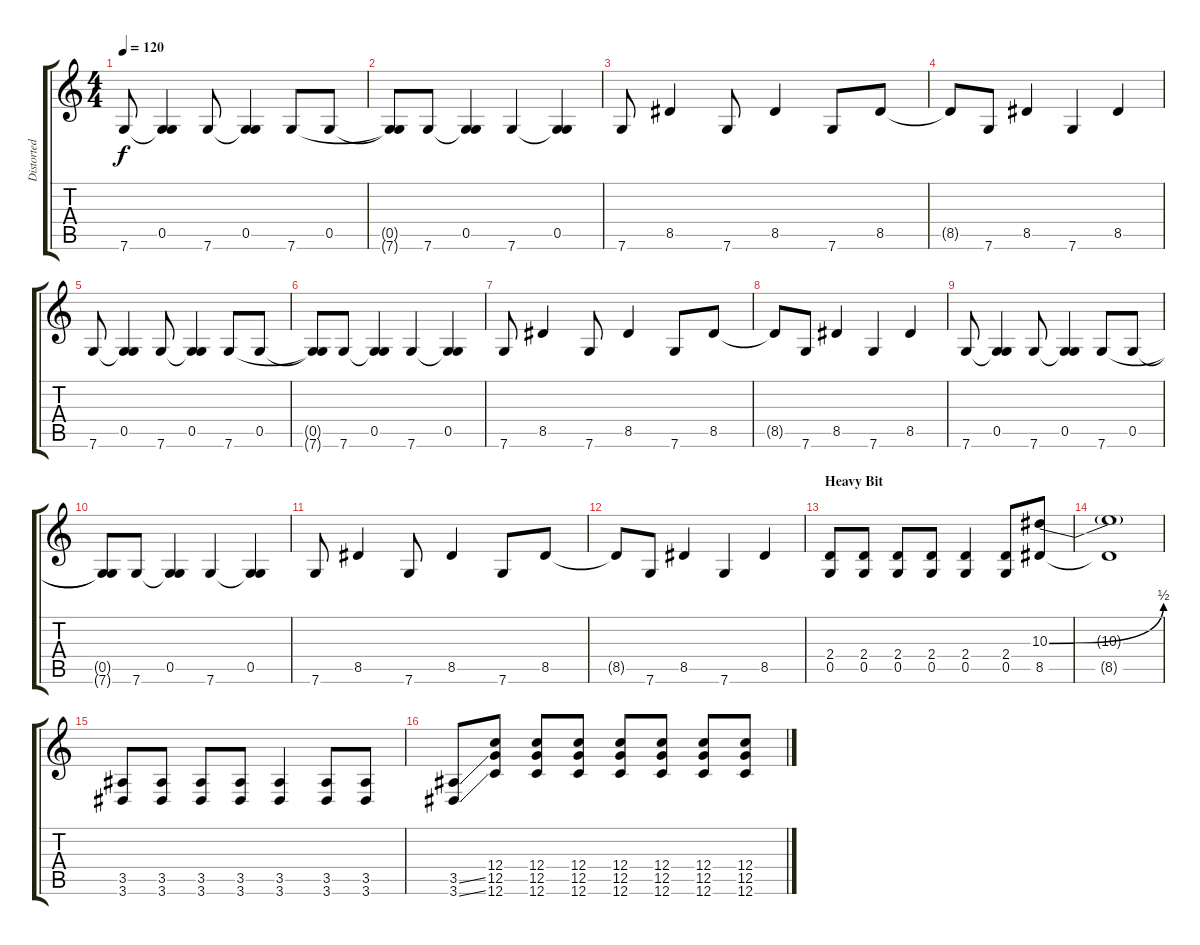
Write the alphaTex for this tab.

\track ("Distorted Guitar" "Distorted ") {instrument distortionguitar}
\staff {score tabs}
\tuning (D4 A3 F3 C3 G2 C2) {hide}
\ts (4 4)
\tempo 120
\clef g2
\ks c
7.6.8{dy f volume 7} (0.5 7.6{t}).4 7.6.8 (0.5 7.6{t}).4 7.6.8 0.5.8 |
(0.5{t} 7.6{t}).8 7.6.8 (0.5 7.6{t}).4 7.6.4 (0.5 7.6{t}).4 |
7.6.8 8.5.4 7.6.8 8.5.4 7.6.8 8.5.8 |
8.5{t}.8 7.6.8 8.5.4 7.6.4 8.5.4 |
7.6.8 (0.5 7.6{t}).4 7.6.8 (0.5 7.6{t}).4 7.6.8 0.5.8 |
(0.5{t} 7.6{t}).8 7.6.8 (0.5 7.6{t}).4 7.6.4 (0.5 7.6{t}).4 |
7.6.8 8.5.4 7.6.8 8.5.4 7.6.8 8.5.8 |
8.5{t}.8 7.6.8 8.5.4 7.6.4 8.5.4 |
7.6.8 (0.5 7.6{t}).4 7.6.8 (0.5 7.6{t}).4 7.6.8 0.5.8 |
(0.5{t} 7.6{t}).8 7.6.8 (0.5 7.6{t}).4 7.6.4 (0.5 7.6{t}).4 |
7.6.8 8.5.4 7.6.8 8.5.4 7.6.8 8.5.8 |
8.5{t}.8 7.6.8 8.5.4 7.6.4 8.5.4 |
\section ("" "Heavy Bit")
(2.4 0.5).8{volume 13 instrument distortionguitar} (2.4 0.5).8 (2.4 0.5).8 (2.4 0.5).8 (2.4 0.5).4 (2.4 0.5).8 (10.3{be (bend 0 0 60 2)} 8.5).8 |
(10.3{t} 8.5{t}).1 |
(3.5 3.6).8 (3.5 3.6).8 (3.5 3.6).8 (3.5 3.6).8 (3.5 3.6).4 (3.5 3.6).8 (3.5 3.6).8 |
(3.5{ss} 3.6{ss}).8 (12.4 12.5 12.6).8 (12.4 12.5 12.6).8 (12.4 12.5 12.6).8 (12.4 12.5 12.6).8 (12.4 12.5 12.6).8 (12.4 12.5 12.6).8 (12.4 12.5 12.6).8
